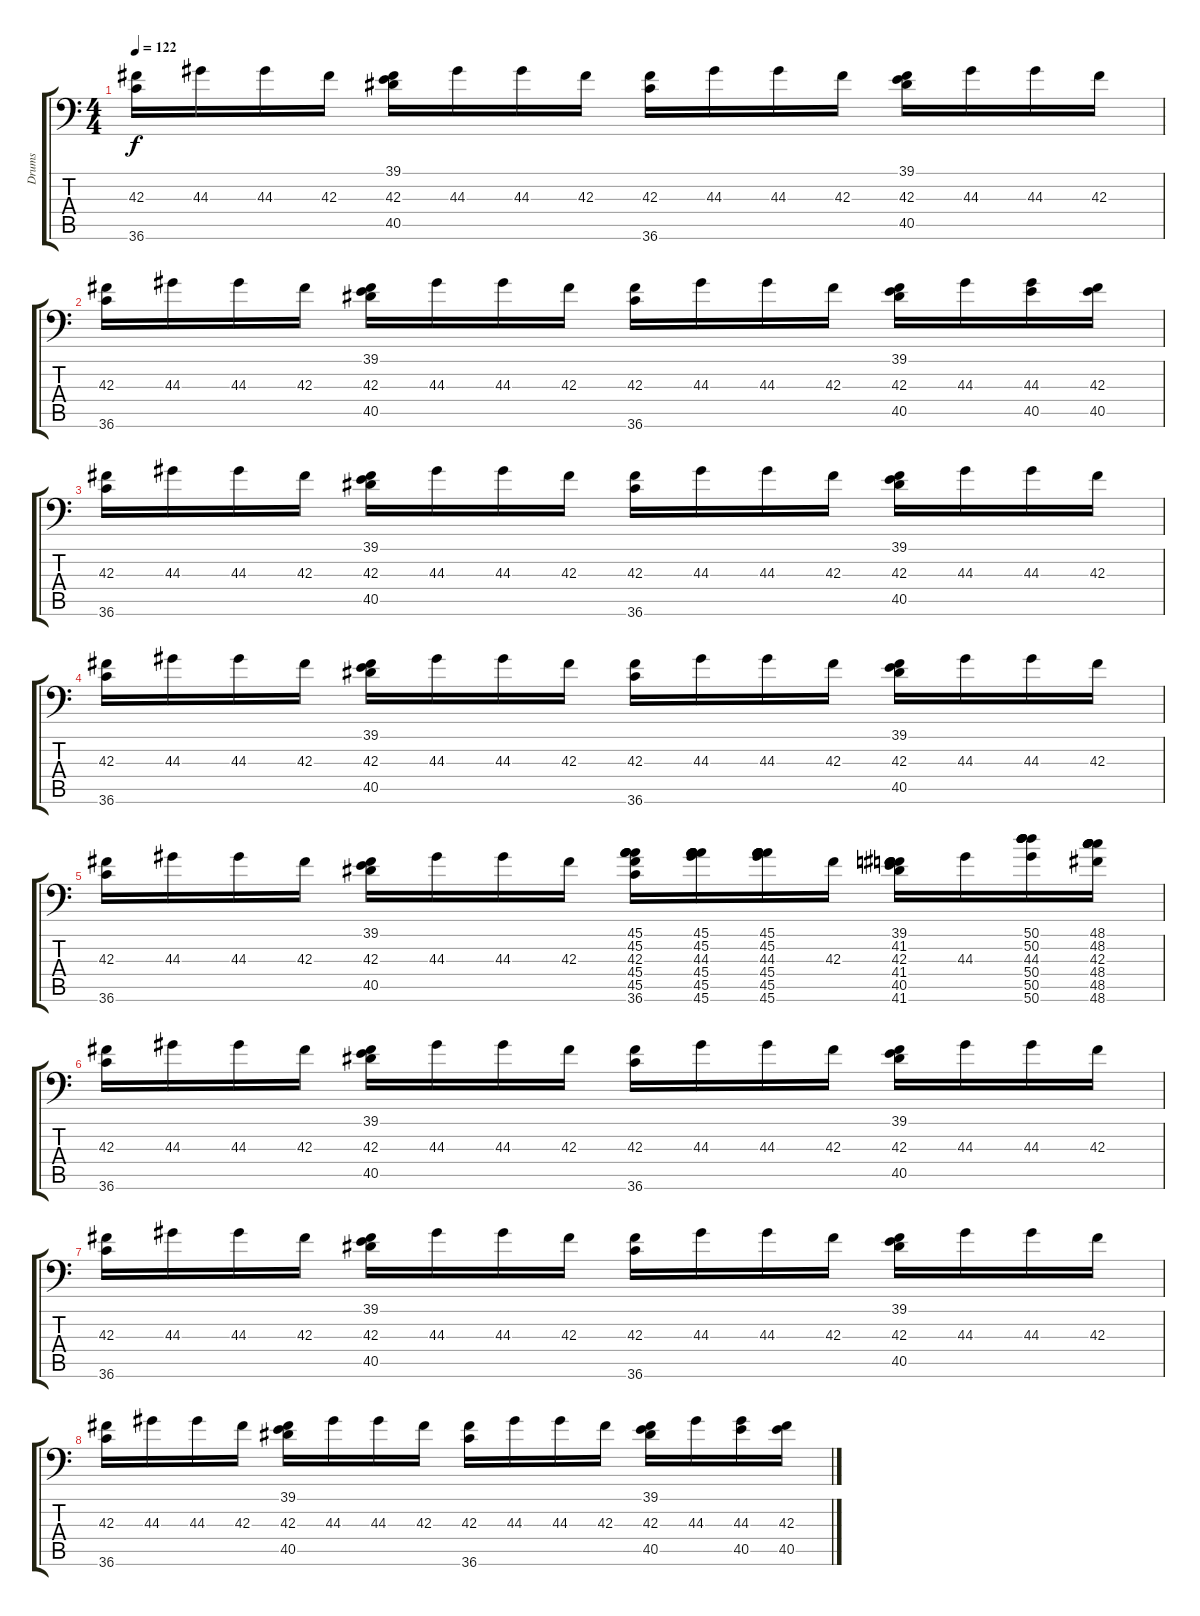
\track ("Drums" "Drums") {instrument acousticgrandpiano}
\staff {score tabs}
\tuning (C-1 C-1 C-1 C-1 C-1 C-1) {hide}
\ts (4 4)
\tempo 122
\clef f4
\ks c
(42.3 36.6).16{dy f} 44.3.16 44.3.16 42.3.16 (39.1 42.3 40.5).16 44.3.16 44.3.16 42.3.16 (42.3 36.6).16 44.3.16 44.3.16 42.3.16 (39.1 42.3 40.5).16 44.3.16 44.3.16 42.3.16 |
(42.3 36.6).16 44.3.16 44.3.16 42.3.16 (39.1 42.3 40.5).16 44.3.16 44.3.16 42.3.16 (42.3 36.6).16 44.3.16 44.3.16 42.3.16 (39.1 42.3 40.5).16 44.3.16 (44.3 40.5).16 (42.3 40.5).16 |
(42.3 36.6).16 44.3.16 44.3.16 42.3.16 (39.1 42.3 40.5).16 44.3.16 44.3.16 42.3.16 (42.3 36.6).16 44.3.16 44.3.16 42.3.16 (39.1 42.3 40.5).16 44.3.16 44.3.16 42.3.16 |
(42.3 36.6).16 44.3.16 44.3.16 42.3.16 (39.1 42.3 40.5).16 44.3.16 44.3.16 42.3.16 (42.3 36.6).16 44.3.16 44.3.16 42.3.16 (39.1 42.3 40.5).16 44.3.16 44.3.16 42.3.16 |
(42.3 36.6).16 44.3.16 44.3.16 42.3.16 (39.1 42.3 40.5).16 44.3.16 44.3.16 42.3.16 (45.1 45.2 42.3 45.4 45.5 36.6).16 (45.1 45.2 44.3 45.4 45.5 45.6).16 (45.1 45.2 44.3 45.4 45.5 45.6).16 42.3.16 (39.1 41.2 42.3 41.4 40.5 41.6).16 44.3.16 (50.1 50.2 44.3 50.4 50.5 50.6).16 (48.1 48.2 42.3 48.4 48.5 48.6).16 |
(42.3 36.6).16 44.3.16 44.3.16 42.3.16 (39.1 42.3 40.5).16 44.3.16 44.3.16 42.3.16 (42.3 36.6).16 44.3.16 44.3.16 42.3.16 (39.1 42.3 40.5).16 44.3.16 44.3.16 42.3.16 |
(42.3 36.6).16 44.3.16 44.3.16 42.3.16 (39.1 42.3 40.5).16 44.3.16 44.3.16 42.3.16 (42.3 36.6).16 44.3.16 44.3.16 42.3.16 (39.1 42.3 40.5).16 44.3.16 44.3.16 42.3.16 |
(42.3 36.6).16 44.3.16 44.3.16 42.3.16 (39.1 42.3 40.5).16 44.3.16 44.3.16 42.3.16 (42.3 36.6).16 44.3.16 44.3.16 42.3.16 (39.1 42.3 40.5).16 44.3.16 (44.3 40.5).16 (42.3 40.5).16
